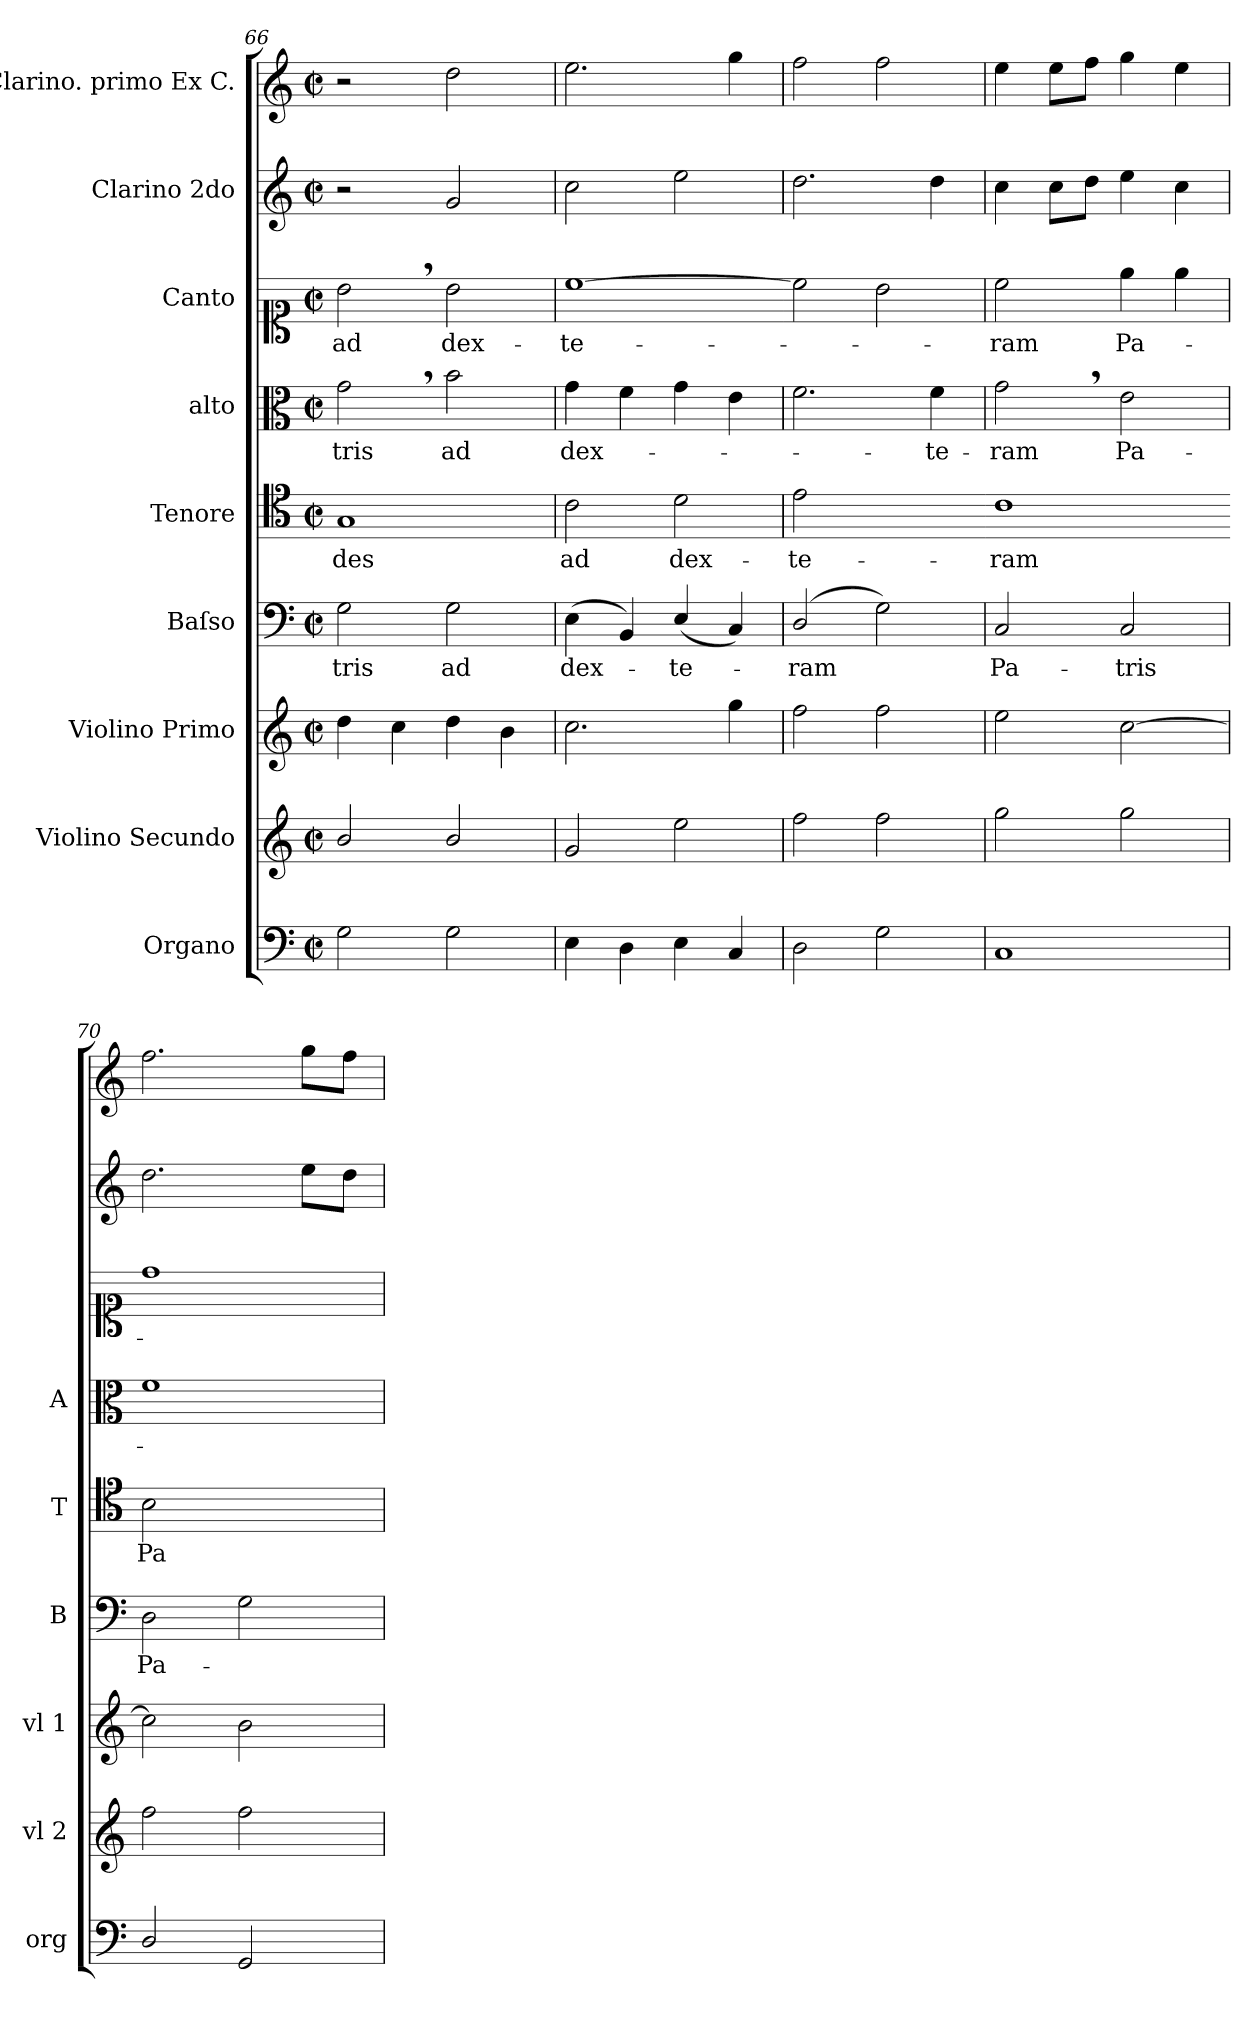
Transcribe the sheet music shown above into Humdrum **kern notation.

**kern	**kern	**kern	**kern	**text	**kern	**text	**kern	**text	**kern	**text	**kern	**kern
*part9	*part8	*part7	*part6	*part6	*part5	*part5	*part4	*part4	*part3	*part3	*part2	*part1
*staff9	*staff8	*staff7	*staff6	*staff6	*staff5	*staff5	*staff4	*staff4	*staff3	*staff3	*staff2	*staff1
*I"Organo	*I"Violino Secundo	*I"Violino Primo	*I"Baſso	*	*I"Tenore	*	*I"alto	*	*I"Canto	*	*I"Clarino 2do	*I"Clarino. primo Ex C.
*I'org	*I'vl 2	*I'vl 1	*I'B	*	*I'T	*	*I'A	*	*	*	*	*
*clefF4	*clefG2	*clefG2	*clefF4	*	*clefC4	*	*clefC3	*	*clefC1	*	*clefG2	*clefG2
*k[]	*k[]	*k[]	*k[]	*	*k[]	*	*k[]	*	*k[]	*	*k[]	*k[]
*M2/2	*M2/2	*M2/2	*M2/2	*	*M2/2	*	*M2/2	*	*M2/2	*	*M2/2	*M2/2
*met(c|)	*met(c|)	*met(c|)	*met(c|)	*	*met(c|)	*	*met(c|)	*	*met(c|)	*	*met(c|)	*met(c|)
=66	=66	=66	=66	=66	=66	=66	=66	=66	=66	=66	=66	=66
2G\	2b/	4dd\	2G\	-tris	1G/	-des	2g,\	-tris	2b,\	ad	2r	2r
.	.	4cc\	.	.	.	.	.	.	.	.	.	.
2G\	2b/	4dd\	2G\	ad	.	.	2b\	ad	2b\	dex-	2g/	2dd\
.	.	4b\	.	.	.	.	.	.	.	.	.	.
=67	=67	=67	=67	=67	=67	=67	=67	=67	=67	=67	=67	=67
4E\	2g/	2.cc\	(4E\	dex-	2c\	ad	4g\	dex-	[1cc\	-te-	2cc\	2.ee\
4D\	.	.	4BB/)	.	.	.	4f\	.	.	.	.	.
4E\	2ee\	.	(4E/	te-	2d\	dex-	4g\	.	.	.	2ee\	.
4C/	.	4gg\	4C/)	.	.	.	4e\	.	.	.	.	4gg\
=68	=68	=68	=68	=68	=68	=68	=68	=68	=68-	=68	=68	=68
!	!	!	!	!	!LO:N:vis=2	!	!	!	!	!	!	!
2D\	2ff\	2ff\	(2D/	-ram	1e\	-te-	2.f\	.	2cc\]	.	2.dd\	2ff\
2G\	2ff\	2ff\	2G\)	.	.	.	.	.	2b\	.	.	2ff\
.	.	.	.	.	.	.	4f\	-te-	.	.	4dd\	.
=69	=69	=69	=69	=69	=69-	=69	=69	=69	=69	=69	=69	=69
1C/	2gg\	2ee\	2C/	-Pa-	1c\	-ram	2g,\	-ram	2cc\	-ram	4cc\	4ee\
.	.	.	.	.	.	.	.	.	.	.	8cc\L	8ee\L
.	.	.	.	.	.	.	.	.	.	.	8dd\J	8ff\J
.	2gg\	[2cc\	2C/	-tris	.	.	2e\	Pa-	4ee\	Pa-	4ee\	4gg\
.	.	.	.	.	.	.	.	.	4ee\	.	4cc\	4ee\
=70	=70	=70	=70	=70	=70-	=70	=70	=70	=70	=70	=70	=70
!	!	!	!	!	!LO:N:vis=2	!	!	!	!	!	!	!
2D/	2ff\	2cc\]	2D\	Pa-	1B\	Pa-	1f\	.	1dd\	.	2.dd\	2.ff\
2GG/	2ff\	2b\	2G\	.	.	.	.	.	.	.	.	.
.	.	.	.	.	.	.	.	.	.	.	8ee\L	8gg\L
.	.	.	.	.	.	.	.	.	.	.	8dd\J	8ff\J
=	=	=	=	=	=	=	=	=	=	=	=	=
*-	*-	*-	*-	*-	*-	*-	*-	*-	*-	*-	*-	*-
